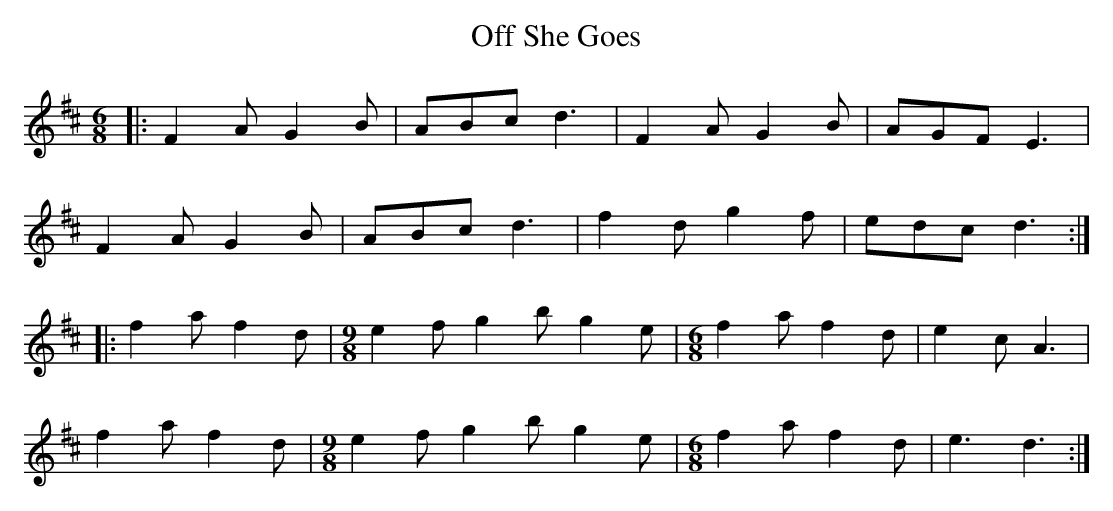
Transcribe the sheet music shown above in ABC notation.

X:1
T: Off She Goes
M: 6/8
L: 1/8
K: Dmaj
|:F2 A G2 B|ABc d3|F2 A G2 B|AGF E3|
F2 A G2 B|ABc d3|f2 d g2 f|edc d3:|
|:f2 a f2 d|[M:9/8] e2 f g2 b g2 e|[M:6/8] f2 a f2 d|e2 c A3|
f2 a f2 d|[M:9/8] e2 f g2 b g2 e|[M:6/8] f2 a f2 d|e3 d3:|
